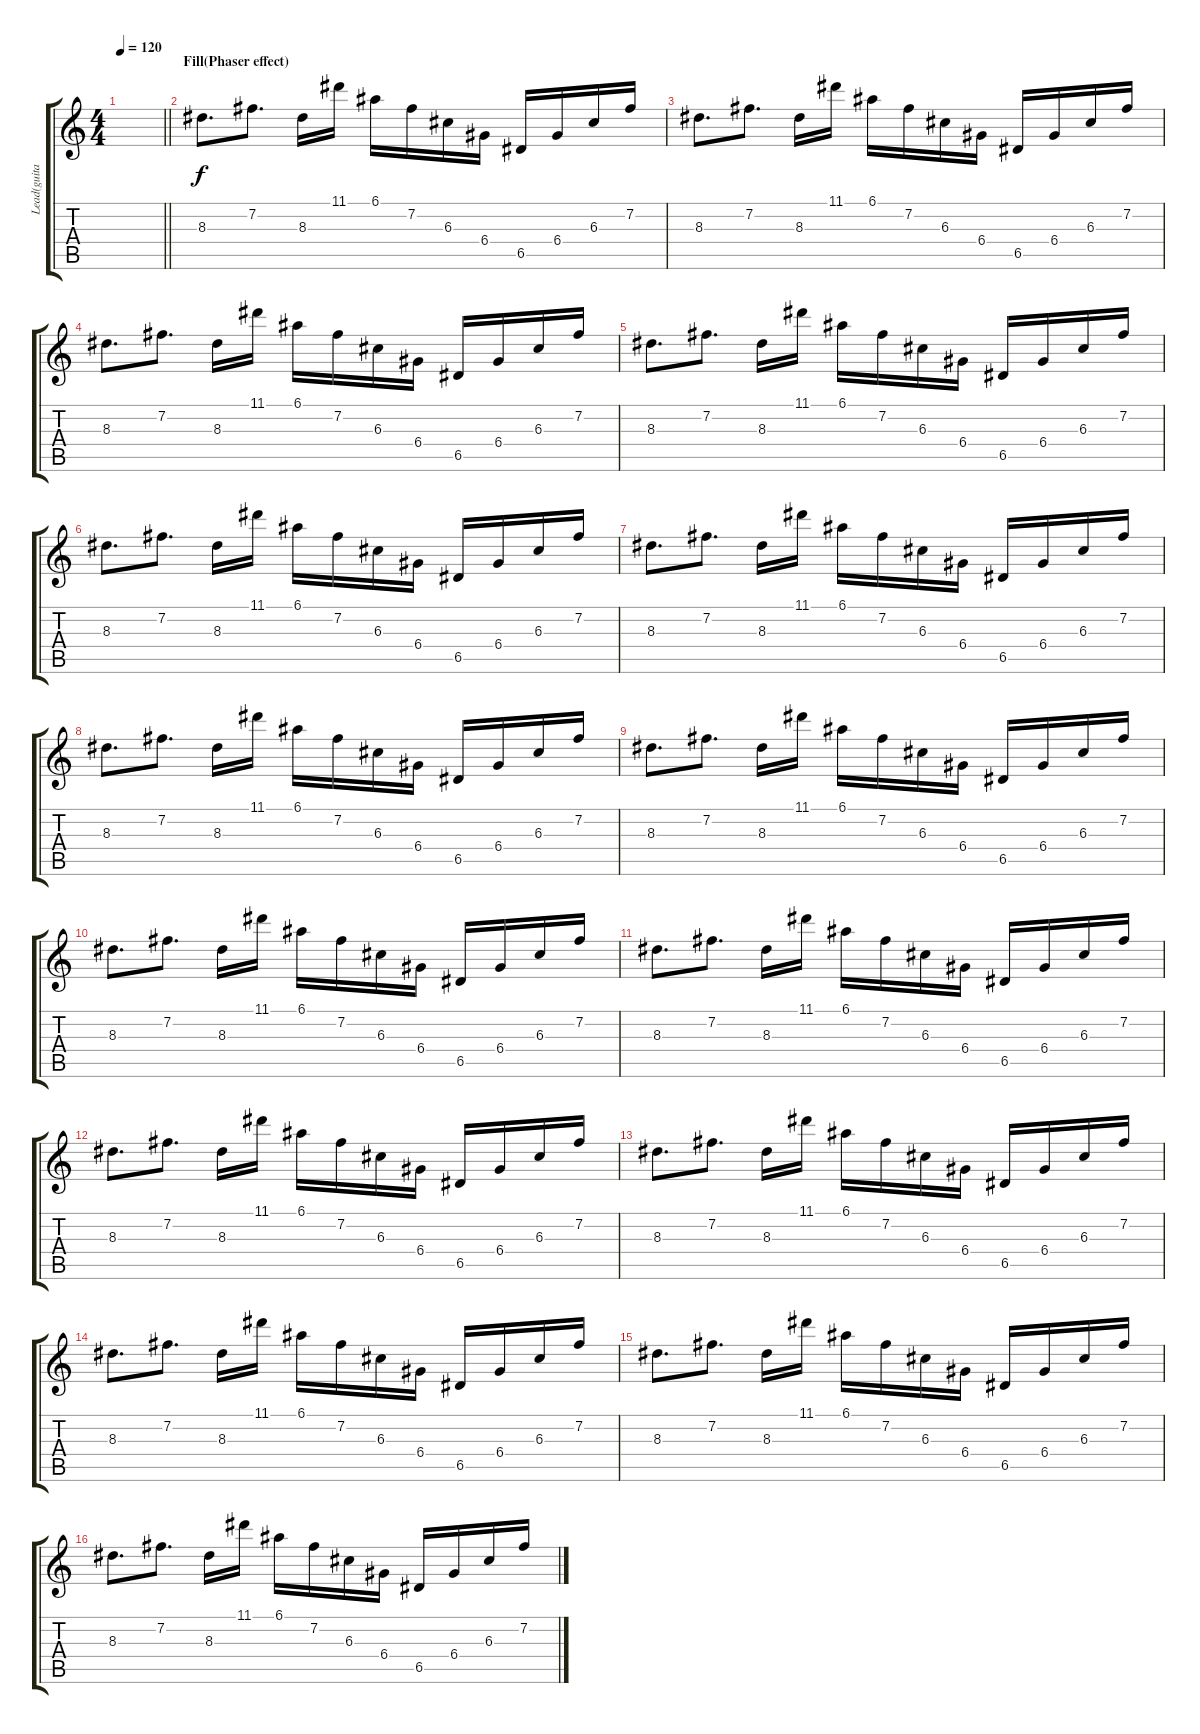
\track ("Lead(guitar with effects)" "Lead(guita") {instrument overdrivenguitar}
\staff {score tabs}
\tuning (E4 B3 G3 D3 A2 E2) {hide}
\ts (4 4)
\tempo 120
\clef g2
\barLineRight lightlight
\ks c
|
\section ("" "Fill(Phaser effect)")
8.3.8{d balance 16} 7.2.8{d} 8.3.16 11.1.16 6.1.16 7.2.16 6.3.16 6.4.16 6.5.16 6.4.16 6.3.16 7.2.16 |
8.3.8{d} 7.2.8{d} 8.3.16 11.1.16 6.1.16 7.2.16 6.3.16 6.4.16 6.5.16 6.4.16 6.3.16 7.2.16 |
8.3.8{d} 7.2.8{d} 8.3.16 11.1.16 6.1.16 7.2.16 6.3.16 6.4.16 6.5.16 6.4.16 6.3.16 7.2.16 |
8.3.8{d} 7.2.8{d} 8.3.16 11.1.16 6.1.16 7.2.16 6.3.16 6.4.16 6.5.16 6.4.16 6.3.16 7.2.16 |
8.3.8{d} 7.2.8{d} 8.3.16 11.1.16 6.1.16 7.2.16 6.3.16 6.4.16 6.5.16 6.4.16 6.3.16 7.2.16 |
8.3.8{d} 7.2.8{d} 8.3.16 11.1.16 6.1.16 7.2.16 6.3.16 6.4.16 6.5.16 6.4.16 6.3.16 7.2.16 |
8.3.8{d} 7.2.8{d} 8.3.16 11.1.16 6.1.16 7.2.16 6.3.16 6.4.16 6.5.16 6.4.16 6.3.16 7.2.16 |
8.3.8{d} 7.2.8{d} 8.3.16 11.1.16 6.1.16 7.2.16 6.3.16 6.4.16 6.5.16 6.4.16 6.3.16 7.2.16 |
8.3.8{d} 7.2.8{d} 8.3.16 11.1.16 6.1.16 7.2.16 6.3.16 6.4.16 6.5.16 6.4.16 6.3.16 7.2.16 |
8.3.8{d} 7.2.8{d} 8.3.16 11.1.16 6.1.16 7.2.16 6.3.16 6.4.16 6.5.16 6.4.16 6.3.16 7.2.16 |
8.3.8{d} 7.2.8{d} 8.3.16 11.1.16 6.1.16 7.2.16 6.3.16 6.4.16 6.5.16 6.4.16 6.3.16 7.2.16 |
8.3.8{d} 7.2.8{d} 8.3.16 11.1.16 6.1.16 7.2.16 6.3.16 6.4.16 6.5.16 6.4.16 6.3.16 7.2.16 |
8.3.8{d} 7.2.8{d} 8.3.16 11.1.16 6.1.16 7.2.16 6.3.16 6.4.16 6.5.16 6.4.16 6.3.16 7.2.16 |
8.3.8{d} 7.2.8{d} 8.3.16 11.1.16 6.1.16 7.2.16 6.3.16 6.4.16 6.5.16 6.4.16 6.3.16 7.2.16 |
8.3.8{d} 7.2.8{d} 8.3.16 11.1.16 6.1.16 7.2.16 6.3.16 6.4.16 6.5.16 6.4.16 6.3.16 7.2.16
